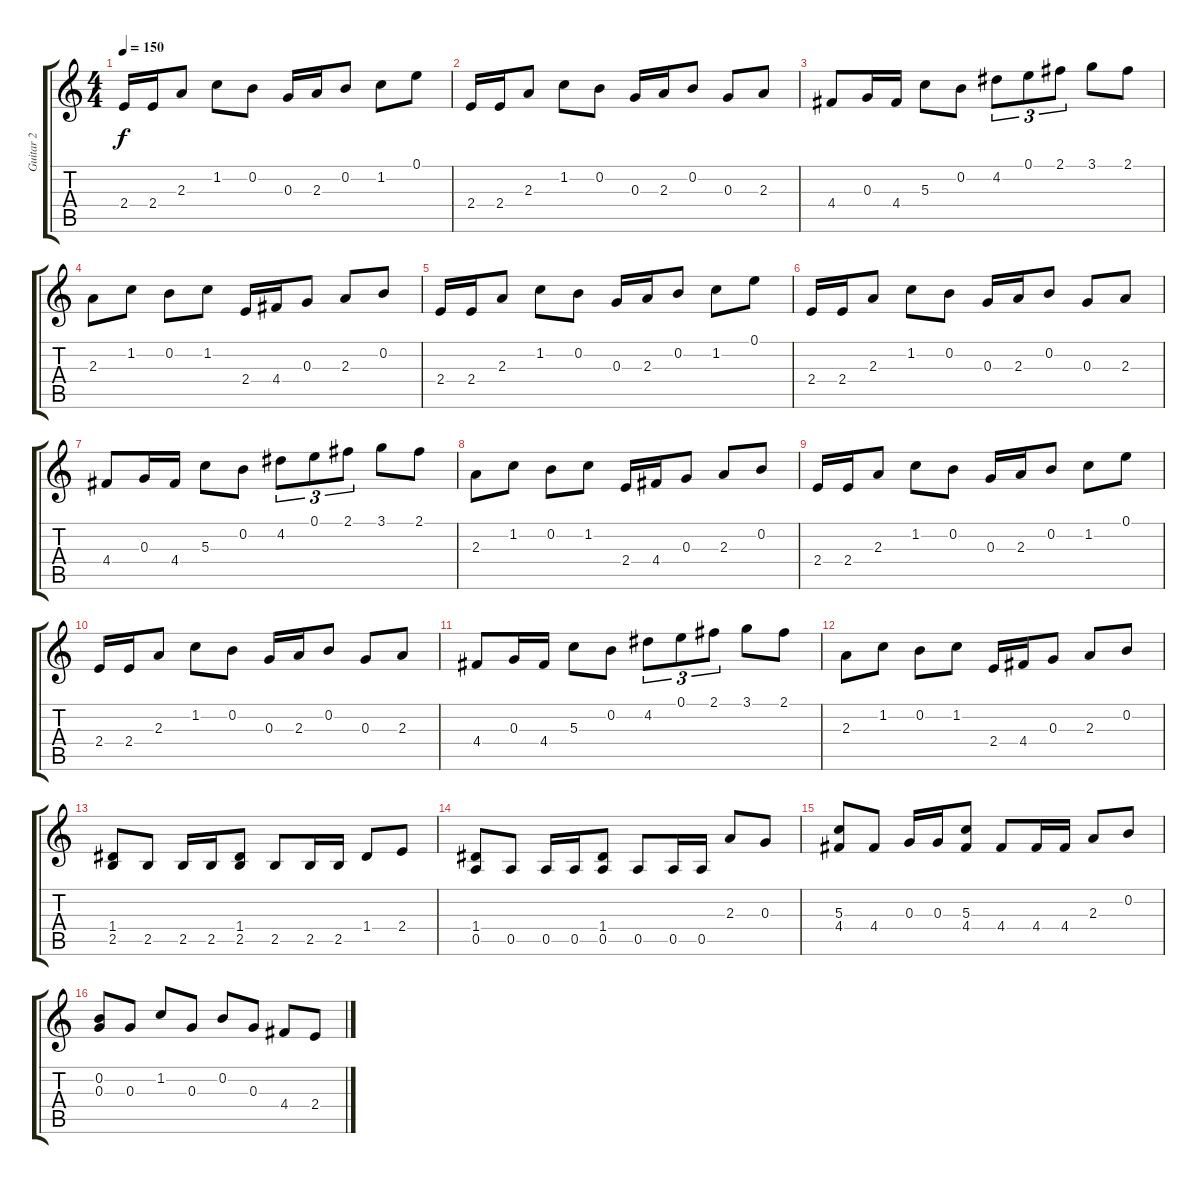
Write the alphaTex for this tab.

\track ("Guitar 2" "Guitar 2") {instrument distortionguitar}
\staff {score tabs}
\tuning (E4 B3 G3 D3 A2 E2) {hide}
\ts (4 4)
\tempo 150
\clef g2
\ks c
2.4.16{dy f} 2.4.16 2.3.8 1.2.8 0.2.8 0.3.16 2.3.16 0.2.8 1.2.8 0.1.8 |
2.4.16 2.4.16 2.3.8 1.2.8 0.2.8 0.3.16 2.3.16 0.2.8 0.3.8 2.3.8 |
4.4.8 0.3.16 4.4.16 5.3.8 0.2.8 4.2.8{tu (3 2)} 0.1.8{tu (3 2)} 2.1.8{tu (3 2)} 3.1.8 2.1.8 |
2.3.8 1.2.8 0.2.8 1.2.8 2.4.16 4.4.16 0.3.8 2.3.8 0.2.8 |
2.4.16 2.4.16 2.3.8 1.2.8 0.2.8 0.3.16 2.3.16 0.2.8 1.2.8 0.1.8 |
2.4.16 2.4.16 2.3.8 1.2.8 0.2.8 0.3.16 2.3.16 0.2.8 0.3.8 2.3.8 |
4.4.8 0.3.16 4.4.16 5.3.8 0.2.8 4.2.8{tu (3 2)} 0.1.8{tu (3 2)} 2.1.8{tu (3 2)} 3.1.8 2.1.8 |
2.3.8 1.2.8 0.2.8 1.2.8 2.4.16 4.4.16 0.3.8 2.3.8 0.2.8 |
2.4.16 2.4.16 2.3.8 1.2.8 0.2.8 0.3.16 2.3.16 0.2.8 1.2.8 0.1.8 |
2.4.16 2.4.16 2.3.8 1.2.8 0.2.8 0.3.16 2.3.16 0.2.8 0.3.8 2.3.8 |
4.4.8 0.3.16 4.4.16 5.3.8 0.2.8 4.2.8{tu (3 2)} 0.1.8{tu (3 2)} 2.1.8{tu (3 2)} 3.1.8 2.1.8 |
2.3.8 1.2.8 0.2.8 1.2.8 2.4.16 4.4.16 0.3.8 2.3.8 0.2.8 |
(1.4 2.5).8 2.5.8 2.5.16 2.5.16 (1.4 2.5).8 2.5.8 2.5.16 2.5.16 1.4.8 2.4.8 |
(1.4 0.5).8 0.5.8 0.5.16 0.5.16 (1.4 0.5).8 0.5.8 0.5.16 0.5.16 2.3.8 0.3.8 |
(5.3 4.4).8 4.4.8 0.3.16 0.3.16 (5.3 4.4).8 4.4.8 4.4.16 4.4.16 2.3.8 0.2.8 |
(0.2 0.3).8 0.3.8 1.2.8 0.3.8 0.2.8 0.3.8 4.4.8 2.4.8
